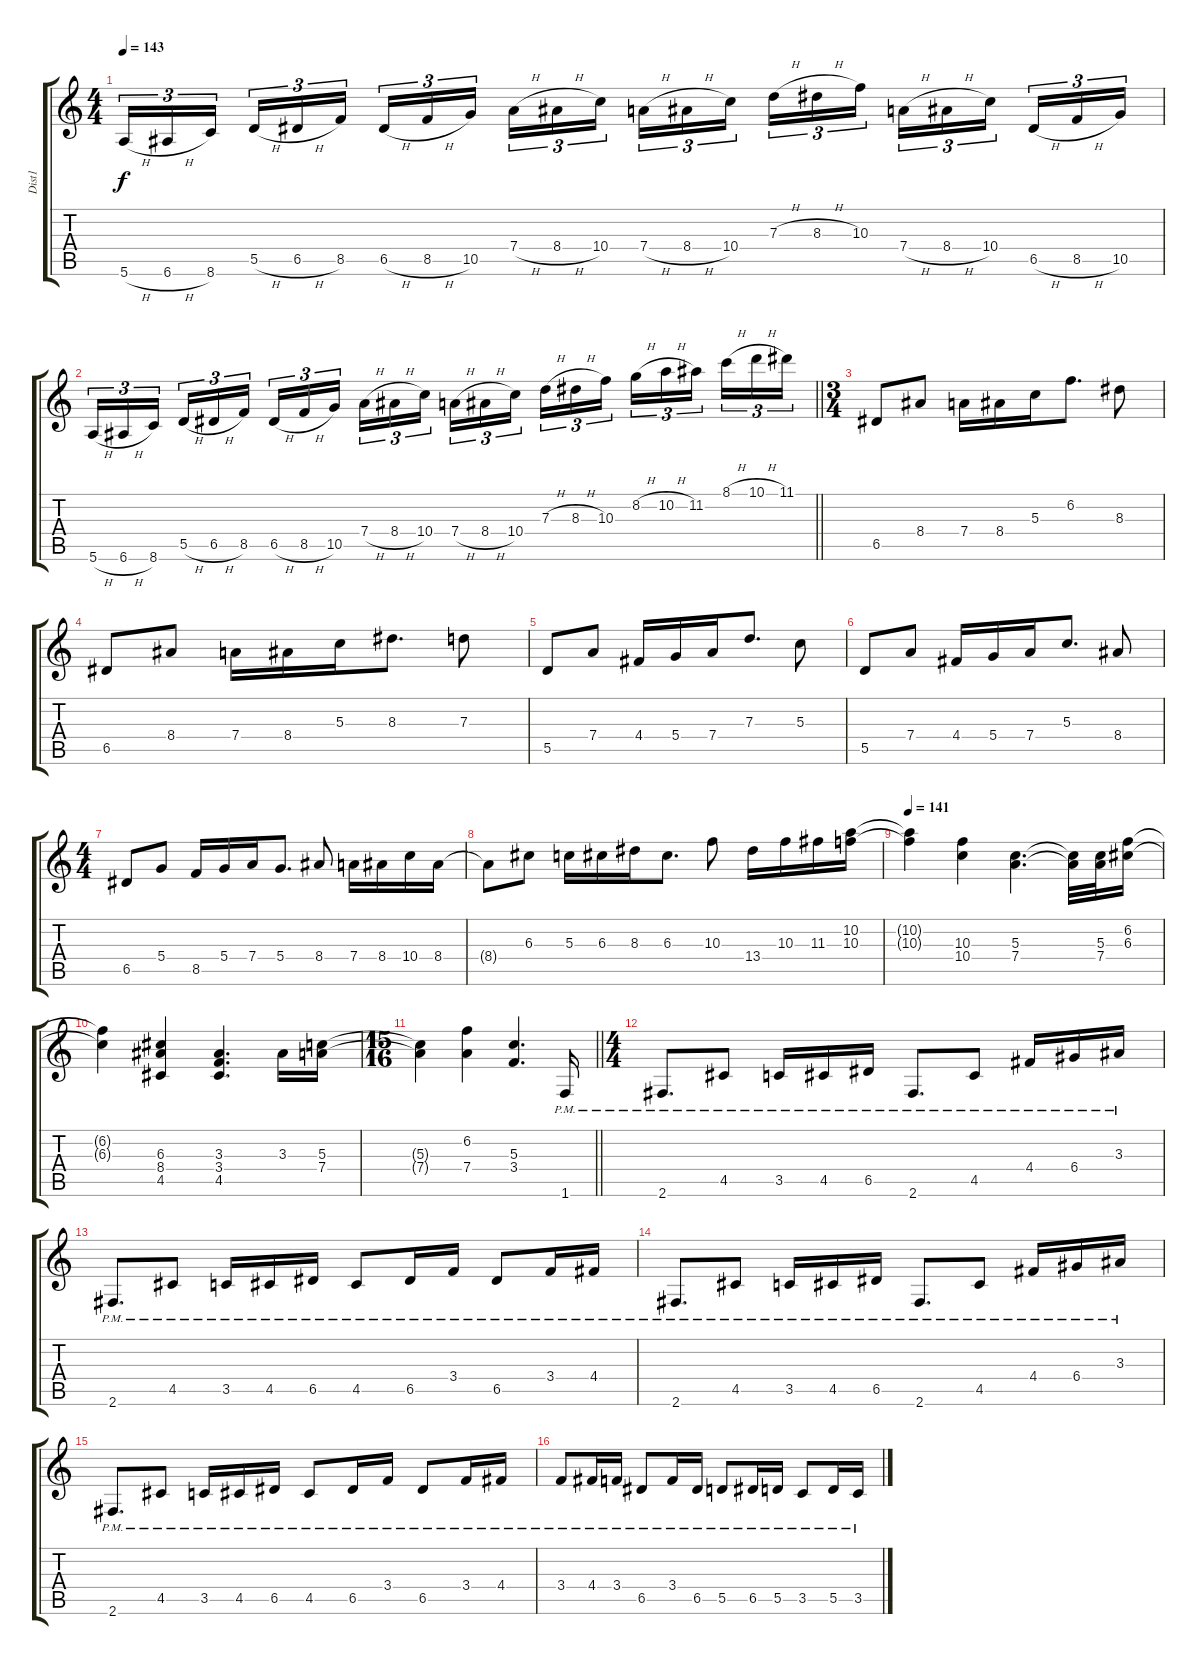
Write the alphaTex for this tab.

\track ("Dist1" "Dist1") {instrument distortionguitar}
\staff {score tabs}
\tuning (E4 B3 G3 D3 A2 E2) {hide}
\ts (4 4)
\section ("" "")
\tempo 143
\clef g2
\ks c
5.6{h}.16{tu (3 2) dy f} 6.6{h}.16{tu (3 2)} 8.6.16{tu (3 2) beam splitsecondary} 5.5{h}.16{tu (3 2)} 6.5{h}.16{tu (3 2)} 8.5.16{tu (3 2)} 6.5{h}.16{tu (3 2)} 8.5{h}.16{tu (3 2)} 10.5.16{tu (3 2) beam splitsecondary} 7.4{h}.16{tu (3 2)} 8.4{h}.16{tu (3 2)} 10.4.16{tu (3 2)} 7.4{h}.16{tu (3 2)} 8.4{h}.16{tu (3 2)} 10.4.16{tu (3 2) beam splitsecondary} 7.3{h}.16{tu (3 2)} 8.3{h}.16{tu (3 2)} 10.3.16{tu (3 2)} 7.4{h}.16{tu (3 2)} 8.4{h}.16{tu (3 2)} 10.4.16{tu (3 2) beam splitsecondary} 6.5{h}.16{tu (3 2)} 8.5{h}.16{tu (3 2)} 10.5.16{tu (3 2)} |
\barLineRight lightlight
5.6{h}.16{tu (3 2)} 6.6{h}.16{tu (3 2)} 8.6.16{tu (3 2) beam splitsecondary} 5.5{h}.16{tu (3 2)} 6.5{h}.16{tu (3 2)} 8.5.16{tu (3 2)} 6.5{h}.16{tu (3 2)} 8.5{h}.16{tu (3 2)} 10.5.16{tu (3 2) beam splitsecondary} 7.4{h}.16{tu (3 2)} 8.4{h}.16{tu (3 2)} 10.4.16{tu (3 2)} 7.4{h}.16{tu (3 2)} 8.4{h}.16{tu (3 2)} 10.4.16{tu (3 2) beam splitsecondary} 7.3{h}.16{tu (3 2)} 8.3{h}.16{tu (3 2)} 10.3.16{tu (3 2)} 8.2{h}.16{tu (3 2)} 10.2{h}.16{tu (3 2)} 11.2.16{tu (3 2) beam splitsecondary} 8.1{h}.16{tu (3 2)} 10.1{h}.16{tu (3 2)} 11.1.16{tu (3 2)} |
\ts (3 4)
\section ("" "")
6.5.8 8.4.8 7.4.16 8.4.16 5.3.16 6.2.8{d} 8.3.8 |
6.5.8 8.4.8 7.4.16 8.4.16 5.3.16 8.3.8{d} 7.3.8 |
5.5.8 7.4.8 4.4.16 5.4.16 7.4.16 7.3.8{d} 5.3.8 |
5.5.8 7.4.8 4.4.16 5.4.16 7.4.16 5.3.8{d} 8.4.8 |
\ts (4 4)
6.5.8 5.4.8 8.5.16 5.4.16 7.4.16 5.4.8{d} 8.4.8 7.4.16 8.4.16 10.4.16 8.4.16 |
8.4{t}.8 6.3.8 5.3.16 6.3.16 8.3.16 6.3.8{d} 10.3.8 13.4.16 10.3.16 11.3.16 (10.2 10.3).16 |
\tempo 141
(10.2{t} 10.3{t}).4 (10.3 10.4).4 (5.3 7.4).4{d} (5.3{t} 7.4{t}).32 (5.3 7.4).32 (6.2 6.3).16 |
(6.2{t} 6.3{t}).4 (6.3 8.4 4.5).4 (3.3 3.4 4.5).4{d} 3.3.16 (5.3 7.4).16 |
\ts (15 16)
\barLineRight lightlight
(5.3{t} 7.4{t}).4 (6.2 7.4).4 (5.3 3.4).4{d} 1.6{pm}.16 |
\ts (4 4)
2.6{pm}.8{d} 4.5{pm}.8 3.5{pm}.16 4.5{pm}.16 6.5{pm}.16 2.6{pm}.8{d} 4.5{pm}.8 4.4{pm}.16 6.4{pm}.16 3.3{pm}.16 |
2.6{pm}.8{d} 4.5{pm}.8 3.5{pm}.16 4.5{pm}.16 6.5{pm}.16 4.5{pm}.8 6.5{pm}.16 3.4{pm}.16 6.5{pm}.8 3.4{pm}.16 4.4{pm}.16 |
2.6{pm}.8{d} 4.5{pm}.8 3.5{pm}.16 4.5{pm}.16 6.5{pm}.16 2.6{pm}.8{d} 4.5{pm}.8 4.4{pm}.16 6.4{pm}.16 3.3{pm}.16 |
2.6{pm}.8{d} 4.5{pm}.8 3.5{pm}.16 4.5{pm}.16 6.5{pm}.16 4.5{pm}.8 6.5{pm}.16 3.4{pm}.16 6.5{pm}.8 3.4{pm}.16 4.4{pm}.16 |
3.4{pm}.8 4.4{pm}.16 3.4{pm}.16 6.5{pm}.8 3.4{pm}.16 6.5{pm}.16 5.5{pm}.8 6.5{pm}.16 5.5{pm}.16 3.5{pm}.8 5.5{pm}.16 3.5{pm}.16
